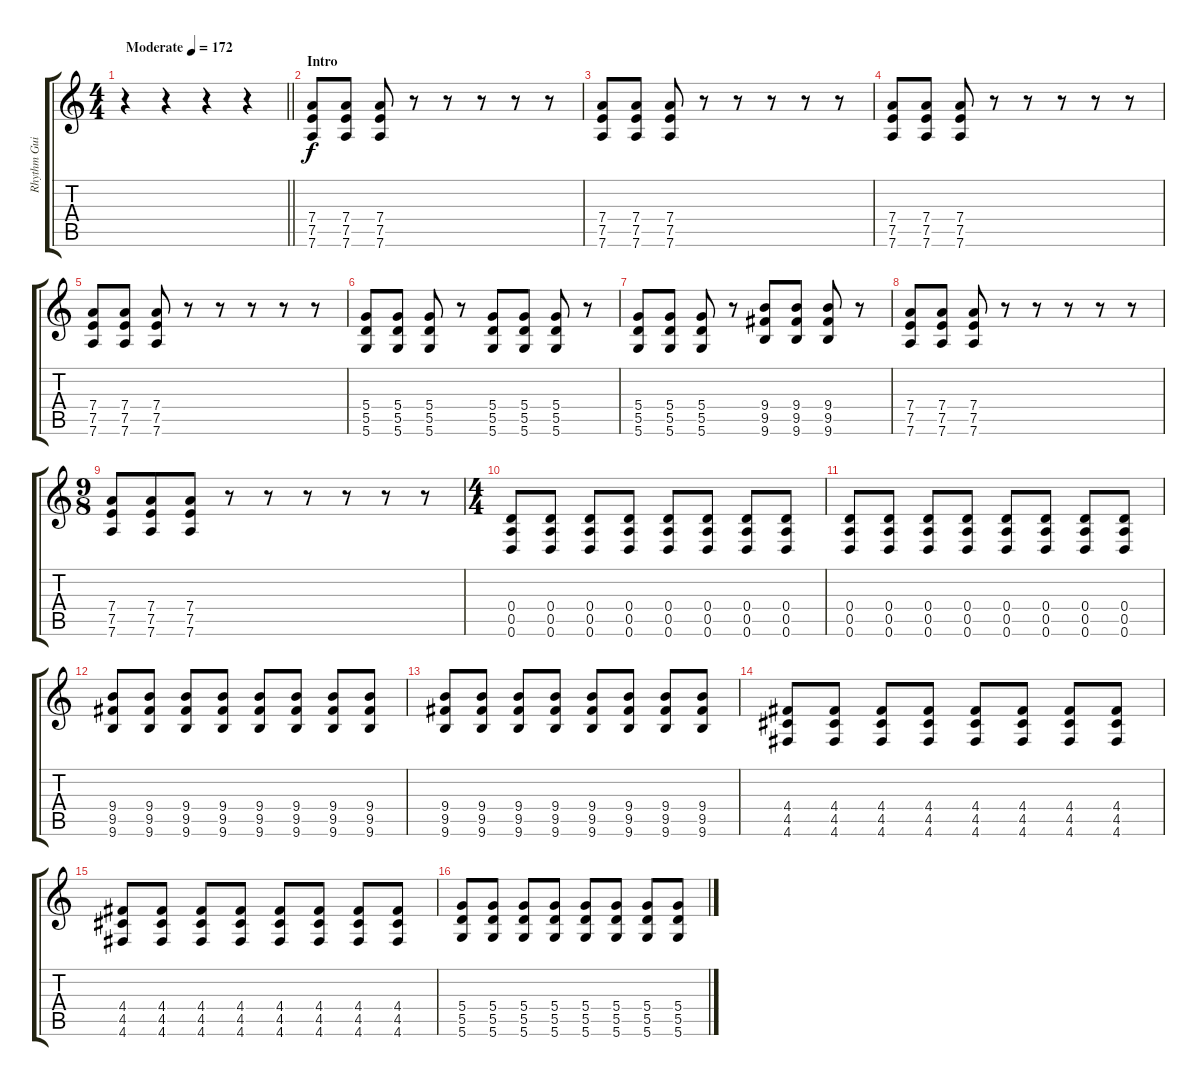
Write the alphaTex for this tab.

\track ("Rhythm Guitar" "Rhythm Gui") {instrument distortionguitar}
\staff {score tabs}
\tuning (E4 B3 G3 D3 A2 D2) {hide}
\ts (4 4)
\tempo (172 "Moderate")
\clef g2
\barLineRight lightlight
\ks c
r.4{dy f instrument distortionguitar} r.4 r.4 r.4 |
\section ("" "Intro")
(7.4 7.5 7.6).8 (7.4 7.5 7.6).8 (7.4 7.5 7.6).8 r.8 r.8 r.8 r.8 r.8 |
(7.4 7.5 7.6).8 (7.4 7.5 7.6).8 (7.4 7.5 7.6).8 r.8 r.8 r.8 r.8 r.8 |
(7.4 7.5 7.6).8 (7.4 7.5 7.6).8 (7.4 7.5 7.6).8 r.8 r.8 r.8 r.8 r.8 |
(7.4 7.5 7.6).8 (7.4 7.5 7.6).8 (7.4 7.5 7.6).8 r.8 r.8 r.8 r.8 r.8 |
(5.4 5.5 5.6).8 (5.4 5.5 5.6).8 (5.4 5.5 5.6).8 r.8 (5.4 5.5 5.6).8 (5.4 5.5 5.6).8 (5.4 5.5 5.6).8 r.8 |
(5.4 5.5 5.6).8 (5.4 5.5 5.6).8 (5.4 5.5 5.6).8 r.8 (9.4 9.5 9.6).8 (9.4 9.5 9.6).8 (9.4 9.5 9.6).8 r.8 |
(7.4 7.5 7.6).8 (7.4 7.5 7.6).8 (7.4 7.5 7.6).8 r.8 r.8 r.8 r.8 r.8 |
\ts (9 8)
(7.4 7.5 7.6).8 (7.4 7.5 7.6).8 (7.4 7.5 7.6).8 r.8 r.8 r.8 r.8 r.8 r.8 |
\ts (4 4)
(0.4 0.5 0.6).8 (0.4 0.5 0.6).8 (0.4 0.5 0.6).8 (0.4 0.5 0.6).8 (0.4 0.5 0.6).8 (0.4 0.5 0.6).8 (0.4 0.5 0.6).8 (0.4 0.5 0.6).8 |
(0.4 0.5 0.6).8 (0.4 0.5 0.6).8 (0.4 0.5 0.6).8 (0.4 0.5 0.6).8 (0.4 0.5 0.6).8 (0.4 0.5 0.6).8 (0.4 0.5 0.6).8 (0.4 0.5 0.6).8 |
(9.4 9.5 9.6).8 (9.4 9.5 9.6).8 (9.4 9.5 9.6).8 (9.4 9.5 9.6).8 (9.4 9.5 9.6).8 (9.4 9.5 9.6).8 (9.4 9.5 9.6).8 (9.4 9.5 9.6).8 |
(9.4 9.5 9.6).8 (9.4 9.5 9.6).8 (9.4 9.5 9.6).8 (9.4 9.5 9.6).8 (9.4 9.5 9.6).8 (9.4 9.5 9.6).8 (9.4 9.5 9.6).8 (9.4 9.5 9.6).8 |
(4.4 4.5 4.6).8 (4.4 4.5 4.6).8 (4.4 4.5 4.6).8 (4.4 4.5 4.6).8 (4.4 4.5 4.6).8 (4.4 4.5 4.6).8 (4.4 4.5 4.6).8 (4.4 4.5 4.6).8 |
(4.4 4.5 4.6).8 (4.4 4.5 4.6).8 (4.4 4.5 4.6).8 (4.4 4.5 4.6).8 (4.4 4.5 4.6).8 (4.4 4.5 4.6).8 (4.4 4.5 4.6).8 (4.4 4.5 4.6).8 |
(5.4 5.5 5.6).8 (5.4 5.5 5.6).8 (5.4 5.5 5.6).8 (5.4 5.5 5.6).8 (5.4 5.5 5.6).8 (5.4 5.5 5.6).8 (5.4 5.5 5.6).8 (5.4 5.5 5.6).8
